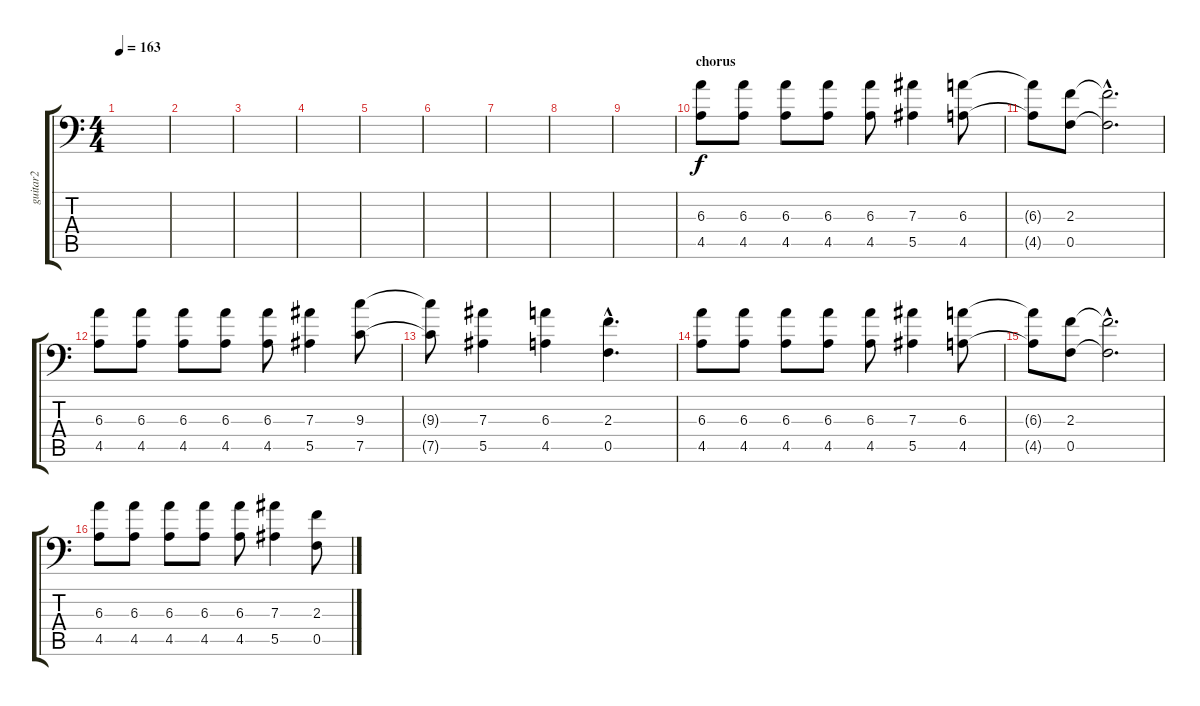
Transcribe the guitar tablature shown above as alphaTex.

\track ("guitar2" "guitar2") {instrument distortionguitar}
\staff {score tabs}
\tuning (C4 G3 Eb3 Bb2 F2 Bb1) {hide}
\ts (4 4)
\tempo 163
\clef f4
\ks c
|
|
|
|
|
|
|
|
|
\section ("" "chorus")
(6.3 4.5).8 (6.3 4.5).8 (6.3 4.5).8 (6.3 4.5).8 (6.3 4.5).8 (7.3 5.5).4 (6.3 4.5).8 |
(6.3{t} 4.5{t}).8 (2.3 0.5).8 (2.3{hac t} 0.5{hac t}).2{d} |
(6.3 4.5).8 (6.3 4.5).8 (6.3 4.5).8 (6.3 4.5).8 (6.3 4.5).8 (7.3 5.5).4 (9.3 7.5).8 |
(9.3{t} 7.5{t}).8 (7.3 5.5).4 (6.3 4.5).4 (2.3{hac} 0.5{hac}).4{d} |
(6.3 4.5).8 (6.3 4.5).8 (6.3 4.5).8 (6.3 4.5).8 (6.3 4.5).8 (7.3 5.5).4 (6.3 4.5).8 |
(6.3{t} 4.5{t}).8 (2.3 0.5).8 (2.3{hac t} 0.5{hac t}).2{d} |
(6.3 4.5).8 (6.3 4.5).8 (6.3 4.5).8 (6.3 4.5).8 (6.3 4.5).8 (7.3 5.5).4 (2.3 0.5).8
